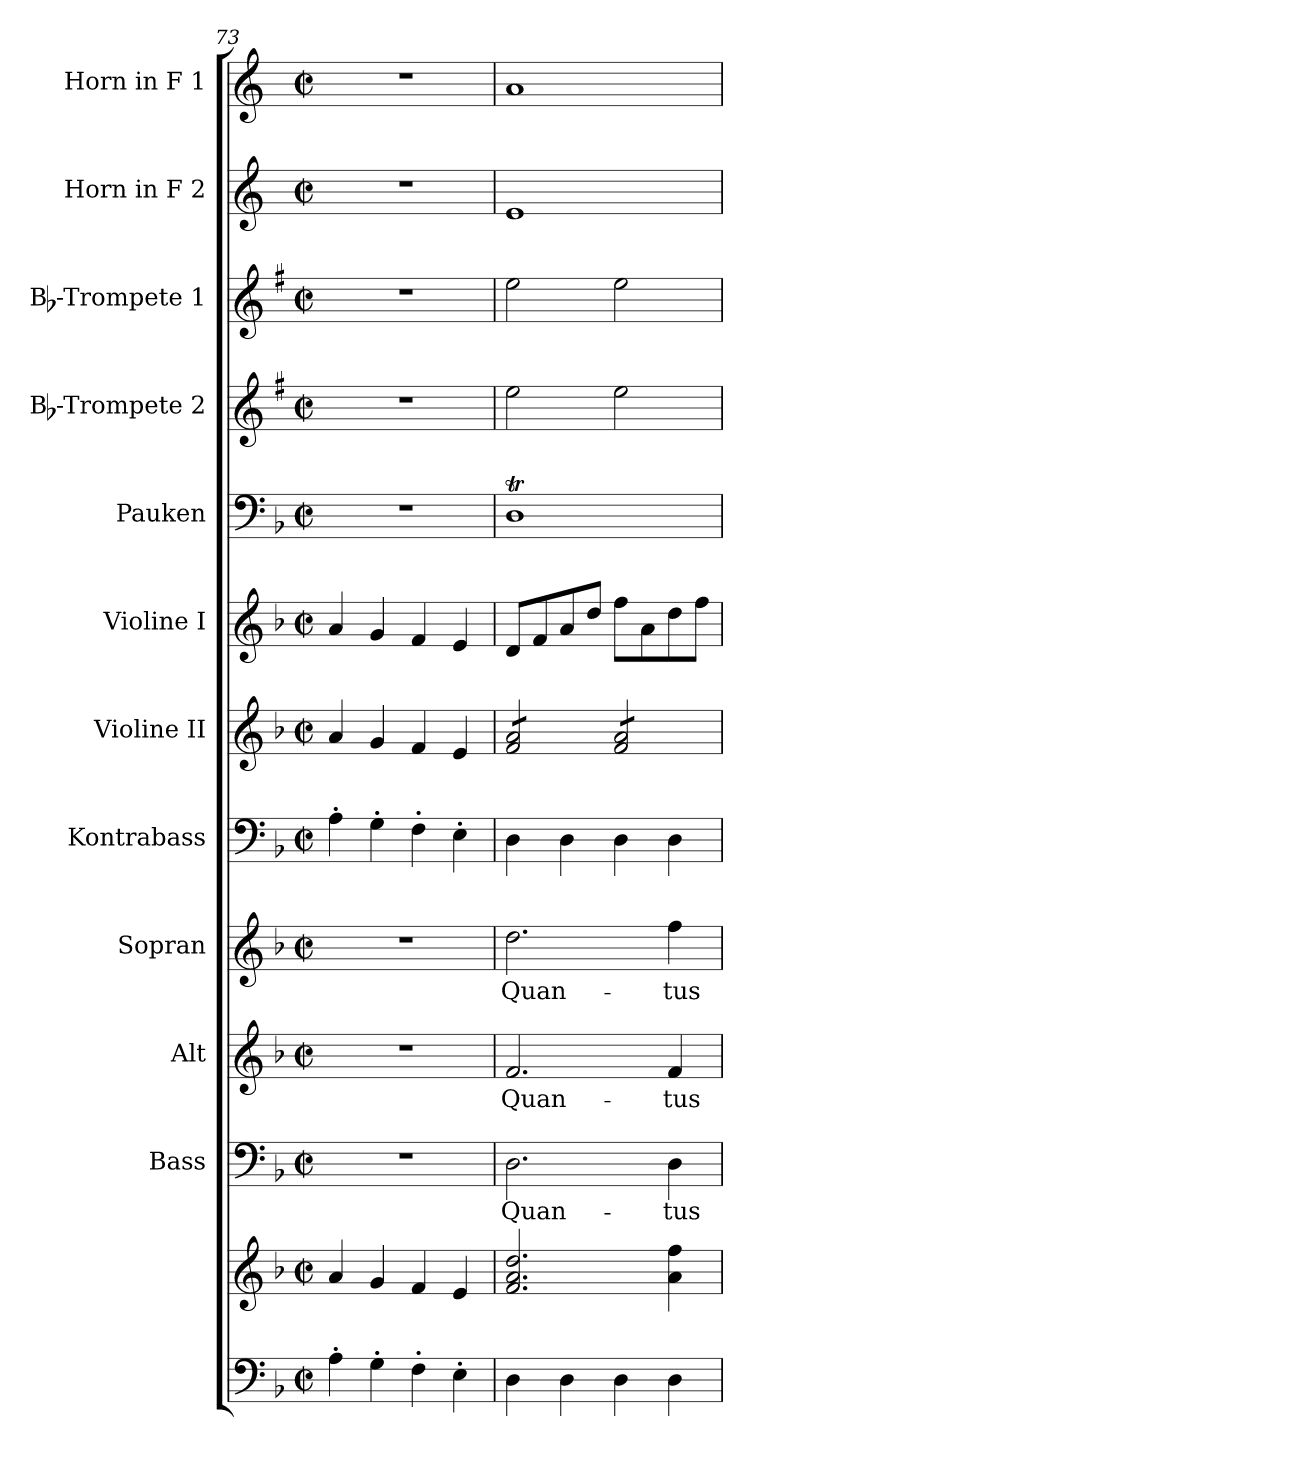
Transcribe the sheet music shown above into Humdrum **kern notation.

**kern	**kern	**kern	**text	**kern	**text	**kern	**text	**kern	**kern	**kern	**kern	**kern	**kern	**kern	**kern
*part12	*part12	*part11	*part11	*part10	*part10	*part9	*part9	*part8	*part7	*part6	*part5	*part4	*part3	*part2	*part1
*staff13	*staff12	*staff11	*staff11	*staff10	*staff10	*staff9	*staff9	*staff8	*staff7	*staff6	*staff5	*staff4	*staff3	*staff2	*staff1
*	*	*I"Bass	*	*I"Alt	*	*I"Sopran	*	*I"Kontrabass	*I"Violine II	*I"Violine I	*I"Pauken	*I"Bb-Trompete 2	*I"Bb-Trompete 1	*I"Horn in F 2	*I"Horn in F 1
*	*	*I'B.	*	*I'A.	*	*I'S.	*	*I'Kb.	*I'Vl. II	*I'Vl. I	*I'Pk.	*I'Bb Trp. 2	*I'Bb Trp. 1	*	*
*clefF4	*clefG2	*clefF4	*	*clefG2	*	*clefG2	*	*clefF4	*clefG2	*clefG2	*clefF4	*clefG2	*clefG2	*clefG2	*clefG2
*	*	*	*	*	*	*	*	*ITrd7c12	*	*	*	*ITrd1c2	*ITrd1c2	*ITrd4c7	*ITrd4c7
*k[b-]	*k[b-]	*k[b-]	*	*k[b-]	*	*k[b-]	*	*k[b-]	*k[b-]	*k[b-]	*k[b-]	*k[b-]	*k[b-]	*k[b-]	*k[b-]
*F:	*F:	*F:	*	*F:	*	*F:	*	*F:	*F:	*F:	*F:	*F:	*F:	*F:	*F:
*M2/2	*M2/2	*M2/2	*	*M2/2	*	*M2/2	*	*M2/2	*M2/2	*M2/2	*M2/2	*M2/2	*M2/2	*M2/2	*M2/2
*met(c|)	*met(c|)	*met(c|)	*	*met(c|)	*	*met(c|)	*	*met(c|)	*met(c|)	*met(c|)	*met(c|)	*met(c|)	*met(c|)	*met(c|)	*met(c|)
=73	=73	=73	=73	=73	=73	=73	=73	=73	=73	=73	=73	=73	=73	=73	=73
4A'>\	4a/	1r	.	1r	.	1r	.	4AA'>\	4a/	4a/	1r	1r	1r	1r	1r
4G'>\	4g/	.	.	.	.	.	.	4GG'>\	4g/	4g/	.	.	.	.	.
4F'>\	4f/	.	.	.	.	.	.	4FF'>\	4f/	4f/	.	.	.	.	.
4E'>\	4e/	.	.	.	.	.	.	4EE'>\	4e/	4e/	.	.	.	.	.
=74	=74	=74	=74	=74	=74	=74	=74	=74	=74	=74	=74	=74	=74	=74	=74
!	!	!	!LO:LY:b	!	!LO:LY:b	!	!LO:LY:b	!	!	!	!	!	!	!	!
*	*	*	*	*	*	*	*	*	*tremolo	*	*	*	*	*	*
4D\	2.f/ 2.a/ 2.dd/	2.D\	Quan-	2.f/	Quan-	2.dd\	Quan-	4DD\	8f/ 8a/L	8d/L	1DT	2dd\	2dd\	1A	1d
.	.	.	.	.	.	.	.	.	8f/ 8a/	8f/	.	.	.	.	.
4D\	.	.	.	.	.	.	.	4DD\	8f/ 8a/	8a/	.	.	.	.	.
.	.	.	.	.	.	.	.	.	8f/ 8a/J	8dd/J	.	.	.	.	.
4D\	.	.	.	.	.	.	.	4DD\	8f/ 8a/L	8ff\L	.	2dd\	2dd\	.	.
.	.	.	.	.	.	.	.	.	8f/ 8a/	8a\	.	.	.	.	.
!	!	!	!LO:LY:b	!	!LO:LY:b	!	!LO:LY:b	!	!	!	!	!	!	!	!
4D\	4a\ 4ff\	4D\	-tus	4f/	-tus	4ff\	-tus	4DD\	8f/ 8a/	8dd\	.	.	.	.	.
.	.	.	.	.	.	.	.	.	8f/ 8a/J	8ff\J	.	.	.	.	.
*	*	*	*	*	*	*	*	*	*Xtremolo	*	*	*	*	*	*
=	=	=	=	=	=	=	=	=	=	=	=	=	=	=	=
*-	*-	*-	*-	*-	*-	*-	*-	*-	*-	*-	*-	*-	*-	*-	*-
